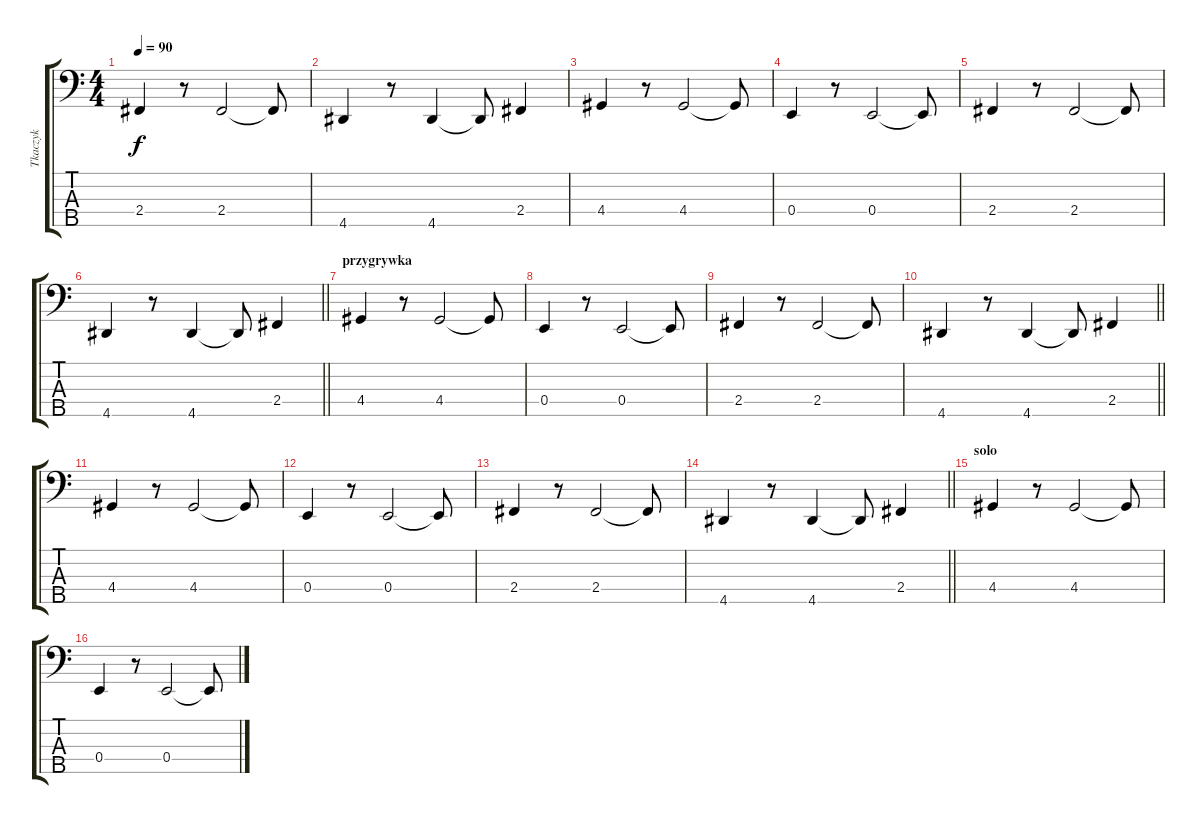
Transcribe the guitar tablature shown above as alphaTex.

\track ("Tkaczyk" "Tkaczyk") {instrument electricbassfinger}
\staff {score tabs}
\tuning (G2 D2 A1 E1 B0) {hide}
\ts (4 4)
\tempo 90
\clef f4
\ks c
2.4.4{dy f} r.8 2.4.2 2.4{t}.8 |
4.5.4 r.8 4.5.4 4.5{t}.8 2.4.4 |
4.4.4 r.8 4.4.2 4.4{t}.8 |
0.4.4 r.8 0.4.2 0.4{t}.8 |
2.4.4 r.8 2.4.2 2.4{t}.8 |
\barLineRight lightlight
4.5.4 r.8 4.5.4 4.5{t}.8 2.4.4 |
\section ("" "przygrywka")
4.4.4 r.8 4.4.2 4.4{t}.8 |
0.4.4 r.8 0.4.2 0.4{t}.8 |
2.4.4 r.8 2.4.2 2.4{t}.8 |
\barLineRight lightlight
4.5.4 r.8 4.5.4 4.5{t}.8 2.4.4 |
4.4.4 r.8 4.4.2 4.4{t}.8 |
0.4.4 r.8 0.4.2 0.4{t}.8 |
2.4.4 r.8 2.4.2 2.4{t}.8 |
\barLineRight lightlight
4.5.4 r.8 4.5.4 4.5{t}.8 2.4.4 |
\section ("" "solo")
4.4.4 r.8 4.4.2 4.4{t}.8 |
0.4.4 r.8 0.4.2 0.4{t}.8
